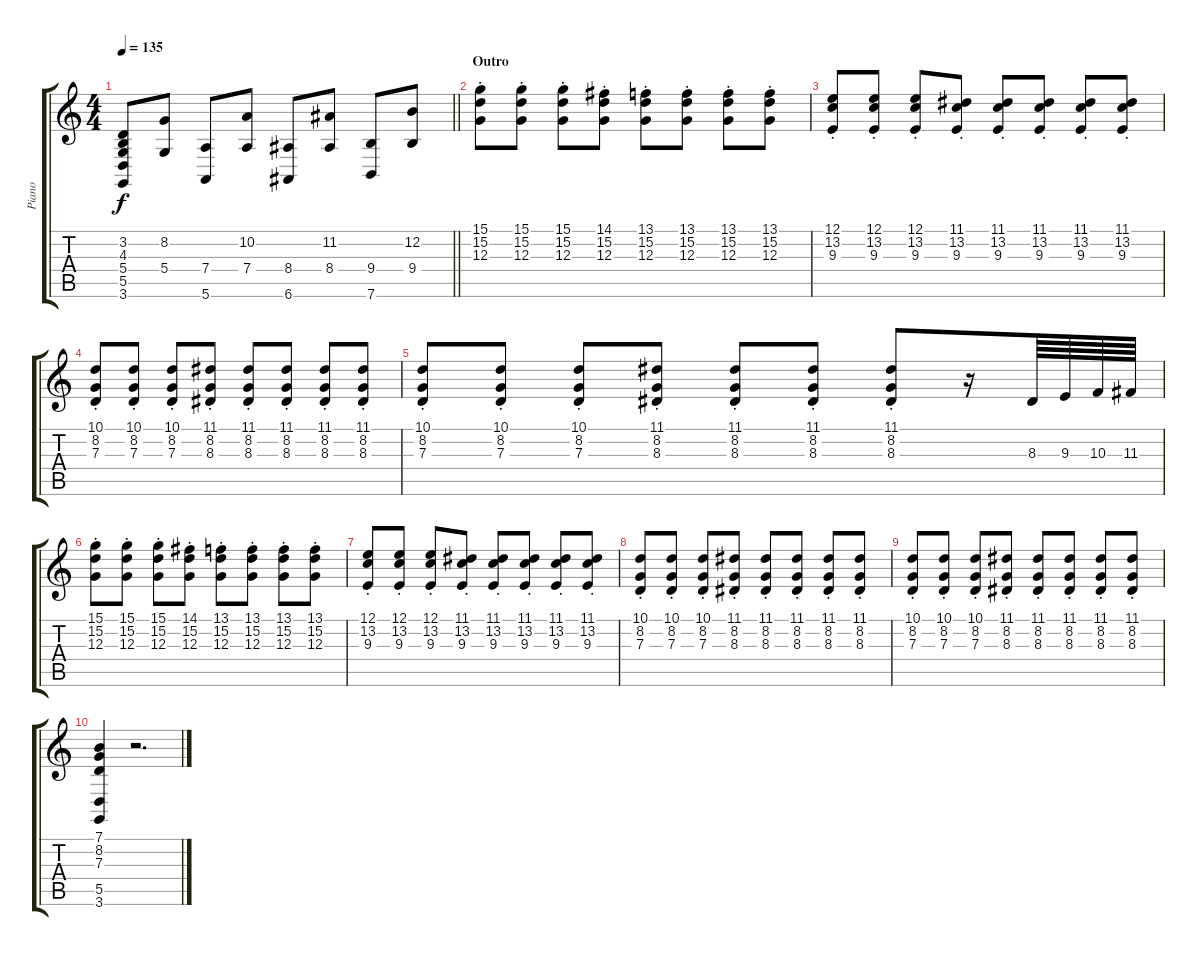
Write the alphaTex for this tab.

\track ("Piano" "Piano") {instrument acousticgrandpiano}
\staff {score tabs}
\tuning (E4 B3 G3 D3 A2 E2) {hide}
\ts (4 4)
\tempo 135
\clef g2
\barLineRight lightlight
\ks c
(3.2{t} 4.3{t} 5.4{t} 5.5{t} 3.6{t}).8{dy f} (8.2 5.4).8 (7.4 5.6).8 (10.2 7.4).8 (8.4 6.6).8 (11.2 8.4).8 (9.4 7.6).8 (12.2 9.4).8 |
\section ("" "Outro")
(15.1{st} 15.2 12.3).8 (15.1{st} 15.2{st} 12.3{st}).8 (15.1{st} 15.2{st} 12.3{st}).8 (14.1{st} 15.2{st} 12.3{st}).8 (13.1{st} 15.2{st} 12.3{st}).8 (13.1{st} 15.2{st} 12.3{st}).8 (13.1{st} 15.2{st} 12.3{st}).8 (13.1{st} 15.2{st} 12.3{st}).8 |
(12.1{st} 13.2{st} 9.3{st}).8 (12.1{st} 13.2{st} 9.3{st}).8 (12.1{st} 13.2{st} 9.3{st}).8 (11.1{st} 13.2{st} 9.3{st}).8 (11.1{st} 13.2{st} 9.3{st}).8 (11.1{st} 13.2{st} 9.3{st}).8 (11.1{st} 13.2{st} 9.3{st}).8 (11.1{st} 13.2{st} 9.3{st}).8 |
(10.1{st} 8.2{st} 7.3{st}).8 (10.1{st} 8.2{st} 7.3{st}).8 (10.1{st} 8.2{st} 7.3{st}).8 (11.1{st} 8.2{st} 8.3{st}).8 (11.1{st} 8.2{st} 8.3{st}).8 (11.1{st} 8.2{st} 8.3{st}).8 (11.1{st} 8.2{st} 8.3{st}).8 (11.1{st} 8.2{st} 8.3{st}).8 |
(10.1{st} 8.2{st} 7.3{st}).8 (10.1{st} 8.2{st} 7.3{st}).8 (10.1{st} 8.2{st} 7.3{st}).8 (11.1{st} 8.2{st} 8.3{st}).8 (11.1{st} 8.2{st} 8.3{st}).8 (11.1{st} 8.2{st} 8.3{st}).8 (11.1{st} 8.2{st} 8.3{st}).8 r.16 8.3.64 9.3.64 10.3.64 11.3.64 |
(15.1{st} 15.2 12.3).8 (15.1{st} 15.2{st} 12.3{st}).8 (15.1{st} 15.2{st} 12.3{st}).8 (14.1{st} 15.2{st} 12.3{st}).8 (13.1{st} 15.2{st} 12.3{st}).8 (13.1{st} 15.2{st} 12.3{st}).8 (13.1{st} 15.2{st} 12.3{st}).8 (13.1{st} 15.2{st} 12.3{st}).8 |
(12.1{st} 13.2{st} 9.3{st}).8 (12.1{st} 13.2{st} 9.3{st}).8 (12.1{st} 13.2{st} 9.3{st}).8 (11.1{st} 13.2{st} 9.3{st}).8 (11.1{st} 13.2{st} 9.3{st}).8 (11.1{st} 13.2{st} 9.3{st}).8 (11.1{st} 13.2{st} 9.3{st}).8 (11.1{st} 13.2{st} 9.3{st}).8 |
(10.1{st} 8.2{st} 7.3{st}).8 (10.1{st} 8.2{st} 7.3{st}).8 (10.1{st} 8.2{st} 7.3{st}).8 (11.1{st} 8.2{st} 8.3{st}).8 (11.1{st} 8.2{st} 8.3{st}).8 (11.1{st} 8.2{st} 8.3{st}).8 (11.1{st} 8.2{st} 8.3{st}).8 (11.1{st} 8.2{st} 8.3{st}).8 |
(10.1{st} 8.2{st} 7.3{st}).8 (10.1{st} 8.2{st} 7.3{st}).8 (10.1{st} 8.2{st} 7.3{st}).8 (11.1{st} 8.2{st} 8.3{st}).8 (11.1{st} 8.2{st} 8.3{st}).8 (11.1{st} 8.2{st} 8.3{st}).8 (11.1{st} 8.2{st} 8.3{st}).8 (11.1{st} 8.2{st} 8.3{st}).8 |
(7.1 8.2 7.3 5.5 3.6).4 r.2{d}
